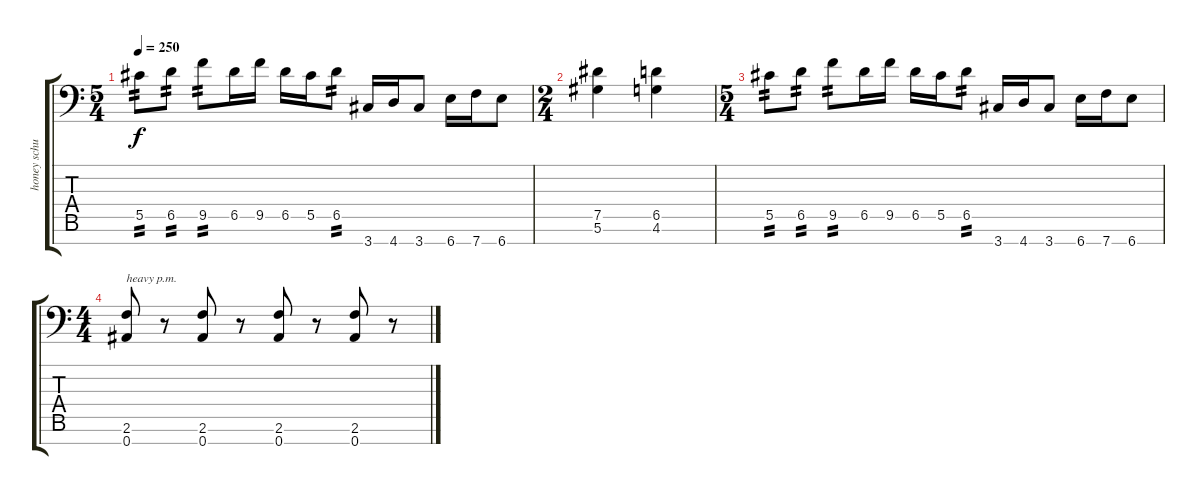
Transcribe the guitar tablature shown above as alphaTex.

\track ("honey schuldiner" "honey schu") {instrument distortionguitar}
\staff {score tabs}
\tuning (Eb4 Bb3 Gb3 Db3 Ab2 Eb2 Bb1) {hide}
\ts (5 4)
\tempo 250
\clef f4
\ks c
5.5.8{tp 2 dy f} 6.5.8{tp 2} 9.5.8{tp 2} 6.5.16 9.5.16 6.5.16 5.5.16 6.5.8{tp 2} 3.7.16 4.7.16 3.7.8 6.7.16 7.7.16 6.7.8 |
\ts (2 4)
(7.5 5.6).4 (6.5 4.6).4 |
\ts (5 4)
5.5.8{tp 2} 6.5.8{tp 2} 9.5.8{tp 2} 6.5.16 9.5.16 6.5.16 5.5.16 6.5.8{tp 2} 3.7.16 4.7.16 3.7.8 6.7.16 7.7.16 6.7.8 |
\ts (4 4)
(2.6 0.7).8{txt "heavy p.m."} r.8 (2.6 0.7).8 r.8 (2.6 0.7).8 r.8 (2.6 0.7).8 r.8
